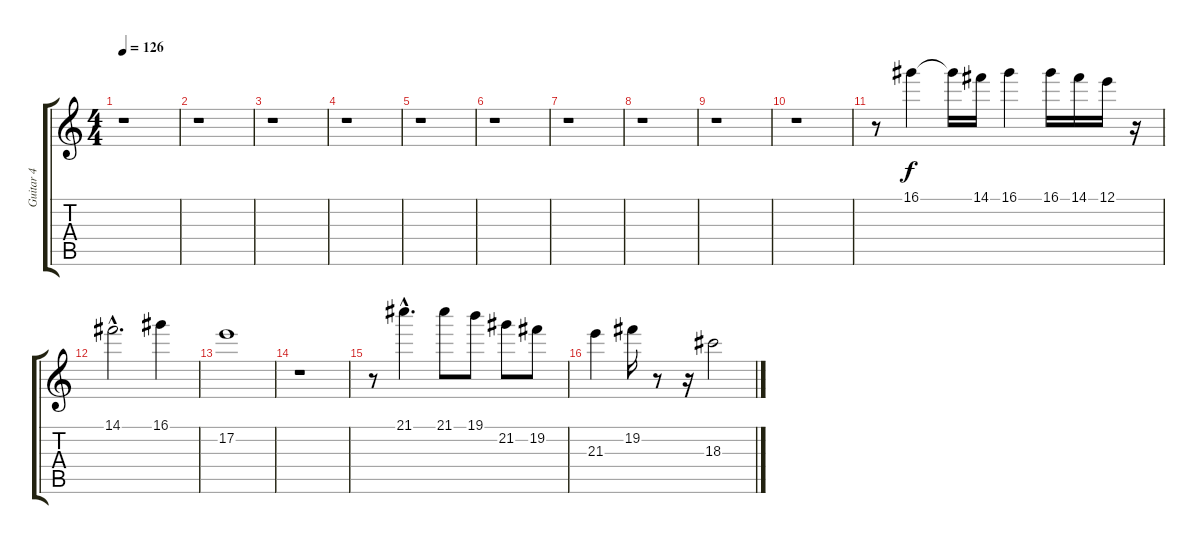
\track ("Guitar 4" "Guitar 4") {instrument electricguitarclean}
\staff {score tabs}
\tuning (E4 B3 G3 D3 A2 E2) {hide}
\ts (4 4)
\tempo 126
\clef g2
\ks c
r.1{dy f} |
r.1 |
r.1 |
r.1 |
r.1 |
r.1 |
r.1 |
r.1 |
r.1 |
r.1 |
r.8 16.1.4 16.1{t}.16 14.1.16 16.1.4 16.1.16 14.1.16 12.1.16 r.16 |
14.1{hac}.2{d} 16.1.4 |
17.2.1 |
r.1 |
r.8 21.1{hac}.4{d} 21.1.8 19.1.8 21.2.8 19.2.8 |
21.3.4 19.2.16 r.8 r.16 18.3.2
